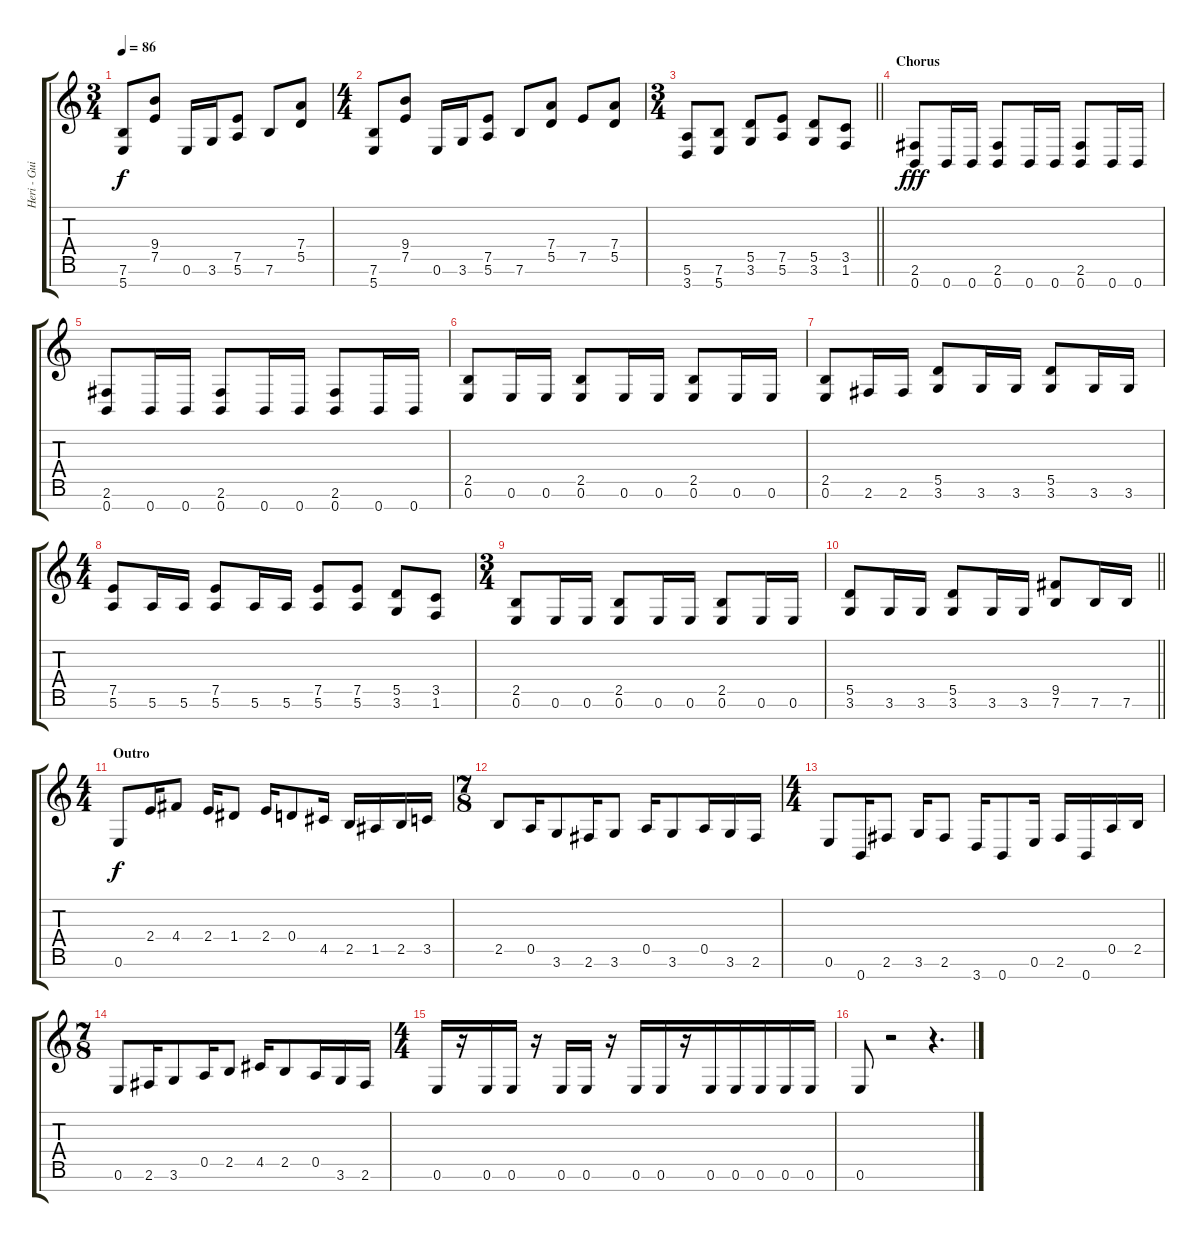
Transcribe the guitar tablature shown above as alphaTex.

\track ("Heri - Guitar" "Heri - Gui") {instrument distortionguitar}
\staff {score tabs}
\tuning (E4 B3 G3 D3 A2 E2 B1) {hide}
\ts (3 4)
\tempo 86
\clef g2
\ks c
(7.6 5.7).8{dy f} (9.4 7.5).8 0.6.16 3.6.16 (7.5 5.6).8 7.6.8 (7.4 5.5).8 |
\ts (4 4)
(7.6 5.7).8 (9.4 7.5).8 0.6.16 3.6.16 (7.5 5.6).8 7.6.8 (7.4 5.5).8 7.5.8 (7.4 5.5).8 |
\ts (3 4)
\barLineRight lightlight
(5.6 3.7).8 (7.6 5.7).8 (5.5 3.6).8 (7.5 5.6).8 (5.5 3.6).8 (3.5 1.6).8 |
\section ("" "Chorus")
(2.6 0.7).8{dy fff} 0.7.16 0.7.16 (2.6 0.7).8 0.7.16 0.7.16 (2.6 0.7).8 0.7.16 0.7.16 |
(2.6 0.7).8 0.7.16 0.7.16 (2.6 0.7).8 0.7.16 0.7.16 (2.6 0.7).8 0.7.16 0.7.16 |
(2.5 0.6).8 0.6.16 0.6.16 (2.5 0.6).8 0.6.16 0.6.16 (2.5 0.6).8 0.6.16 0.6.16 |
(2.5 0.6).8 2.6.16 2.6.16 (5.5 3.6).8 3.6.16 3.6.16 (5.5 3.6).8 3.6.16 3.6.16 |
\ts (4 4)
(7.5 5.6).8 5.6.16 5.6.16 (7.5 5.6).8 5.6.16 5.6.16 (7.5 5.6).8 (7.5 5.6).8 (5.5 3.6).8 (3.5 1.6).8 |
\ts (3 4)
(2.5 0.6).8 0.6.16 0.6.16 (2.5 0.6).8 0.6.16 0.6.16 (2.5 0.6).8 0.6.16 0.6.16 |
\barLineRight lightlight
(5.5 3.6).8 3.6.16 3.6.16 (5.5 3.6).8 3.6.16 3.6.16 (9.5 7.6).8 7.6.16 7.6.16 |
\ts (4 4)
\section ("" "Outro")
0.6.8{dy f} 2.4.16 4.4.8 2.4.16 1.4.8 2.4.16 0.4.8 4.5.16 2.5.16 1.5.16 2.5.16 3.5.16 |
\ts (7 8)
2.5.8{beam merge} 0.5.16 3.6.8 2.6.16{beam merge} 3.6.8 0.5.16 3.6.8 0.5.16{beam merge} 3.6.16 2.6.16 |
\ts (4 4)
0.6.8 0.7.16 2.6.8 3.6.16 2.6.8 3.7.16 0.7.8 0.6.16 2.6.16 0.7.16 0.5.16 2.5.16 |
\ts (7 8)
0.6.8{beam merge} 2.6.16 3.6.8 0.5.16{beam merge} 2.5.8 4.5.16 2.5.8 0.5.16{beam merge} 3.6.16 2.6.16 |
\ts (4 4)
0.6.16 r.16 0.6.16 0.6.16 r.16 0.6.16 0.6.16 r.16 0.6.16 0.6.16 r.16 0.6.16{beam merge} 0.6.16 0.6.16 0.6.16 0.6.16 |
0.6.8 r.2 r.4{d}
